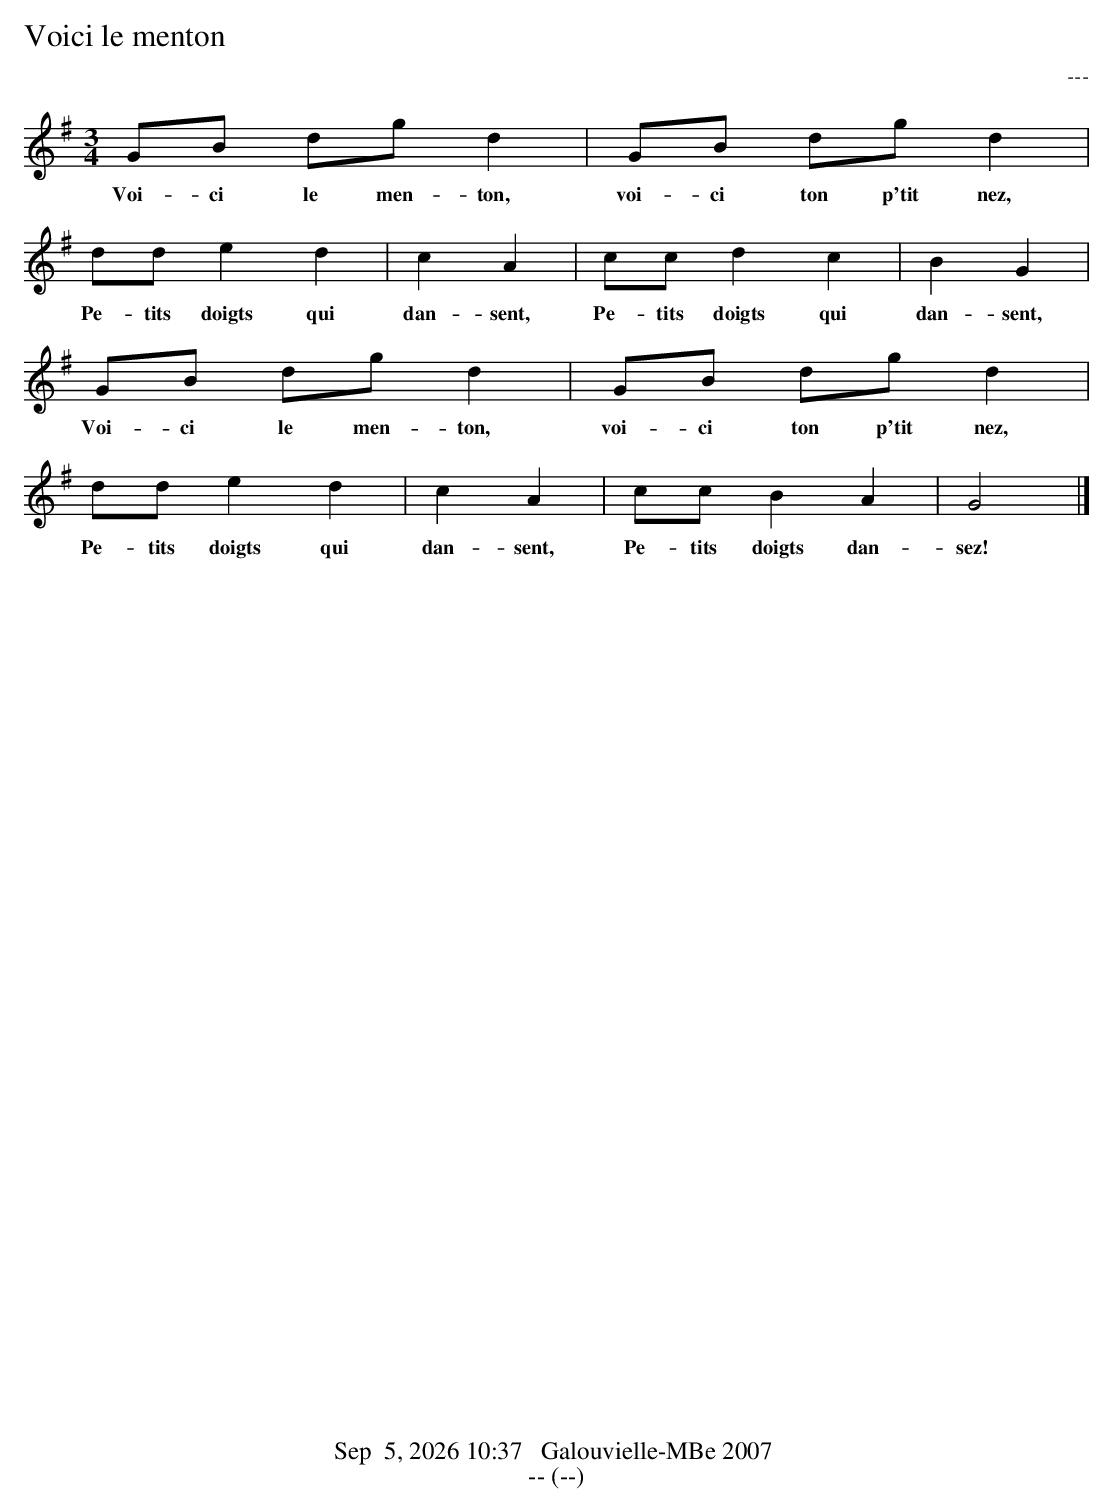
X:1
T: Voici le menton
M: 3/4
L: 1/4
K: G
V: 1
G/B/ d/g/ d|G/B/ d/g/ d|
w: Voi-ci le men-ton, voi-ci ton p'tit nez,
d/d/ e d|c A|c/c/ d c|B G|
w: Pe-tits doigts qui dan-sent, Pe-tits doigts qui dan-sent,
G/B/ d/g/ d|G/B/ d/g/ d|
w: Voi-ci le men-ton, voi-ci ton p'tit nez,
d/d/ e d|c A|c/c/ B A|G2|]
w: Pe-tits doigts qui dan-sent, Pe-tits doigts dan-sez!
